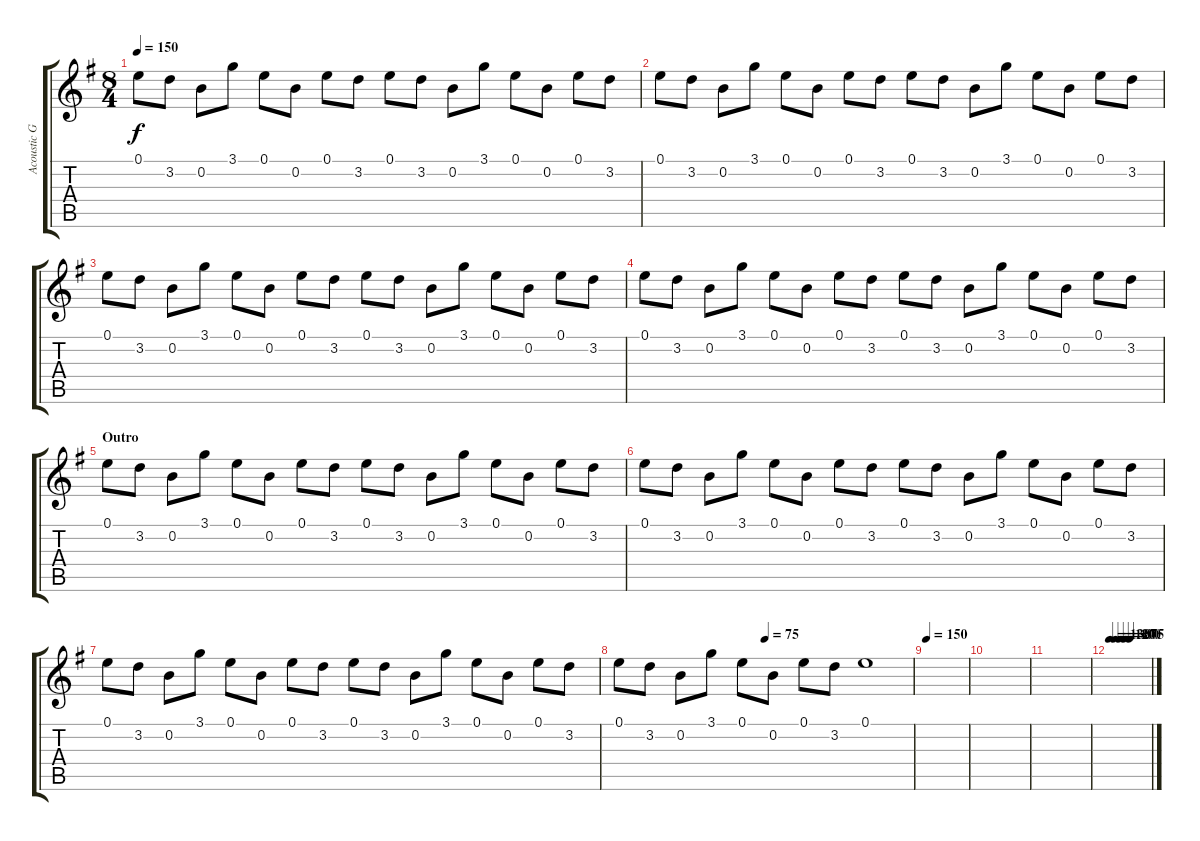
\track ("Acoustic Guitar" "Acoustic G") {instrument acousticguitarsteel}
\staff {score tabs}
\tuning (E4 B3 G3 D3 A2 E2) {hide}
\ts (8 4)
\tempo 150
\clef g2
\ks g
0.1.8{dy f} 3.2.8 0.2.8 3.1.8 0.1.8 0.2.8 0.1.8 3.2.8 0.1.8 3.2.8 0.2.8 3.1.8 0.1.8 0.2.8 0.1.8 3.2.8 |
0.1.8 3.2.8 0.2.8 3.1.8 0.1.8 0.2.8 0.1.8 3.2.8 0.1.8 3.2.8 0.2.8 3.1.8 0.1.8 0.2.8 0.1.8 3.2.8 |
0.1.8 3.2.8 0.2.8 3.1.8 0.1.8 0.2.8 0.1.8 3.2.8 0.1.8 3.2.8 0.2.8 3.1.8 0.1.8 0.2.8 0.1.8 3.2.8 |
0.1.8 3.2.8 0.2.8 3.1.8 0.1.8 0.2.8 0.1.8 3.2.8 0.1.8 3.2.8 0.2.8 3.1.8 0.1.8 0.2.8 0.1.8 3.2.8 |
\section ("" "Outro")
0.1.8 3.2.8 0.2.8 3.1.8 0.1.8 0.2.8 0.1.8 3.2.8 0.1.8 3.2.8 0.2.8 3.1.8 0.1.8 0.2.8 0.1.8 3.2.8 |
0.1.8 3.2.8 0.2.8 3.1.8 0.1.8 0.2.8 0.1.8 3.2.8 0.1.8 3.2.8 0.2.8 3.1.8 0.1.8 0.2.8 0.1.8 3.2.8 |
0.1.8 3.2.8 0.2.8 3.1.8 0.1.8 0.2.8 0.1.8 3.2.8 0.1.8 3.2.8 0.2.8 3.1.8 0.1.8 0.2.8 0.1.8 3.2.8 |
\tempo (75 0.5)
0.1.8 3.2.8 0.2.8 3.1.8 0.1.8 0.2.8 0.1.8 3.2.8 0.1.1 |
\tempo 150
|
|
|
\tempo 130
\tempo (120 0.125)
\tempo (100 0.25)
\tempo (80 0.375)
\tempo (75 0.5)
